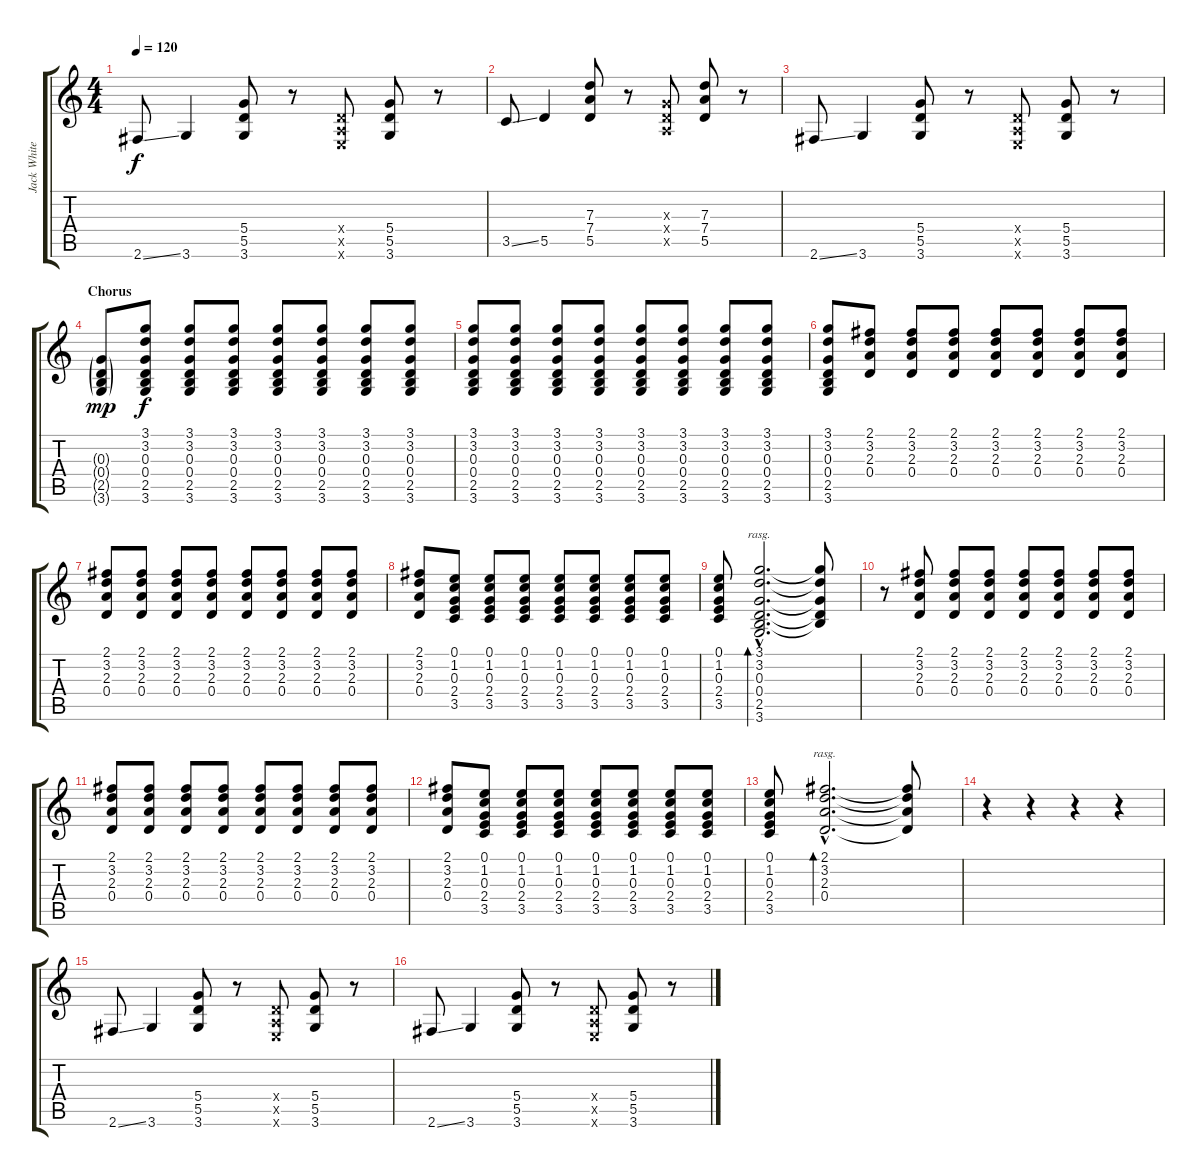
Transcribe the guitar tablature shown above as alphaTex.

\track ("Jack White" "Jack White") {instrument acousticguitarsteel}
\staff {score tabs}
\tuning (E4 B3 G3 D3 A2 E2) {hide}
\ts (4 4)
\tempo 120
\clef g2
\ks c
2.6{ss}.8{dy f} 3.6.4 (5.4 5.5 3.6).8 r.8 (0.4{x} 0.5{x} 0.6{x}).8 (5.4 5.5 3.6).8 r.8 |
3.5{ss}.8 5.5.4 (7.3 7.4 5.5).8 r.8 (0.3{x} 0.4{x} 0.5{x}).8 (7.3 7.4 5.5).8 r.8 |
2.6{ss}.8 3.6.4 (5.4 5.5 3.6).8 r.8 (0.4{x} 0.5{x} 0.6{x}).8 (5.4 5.5 3.6).8 r.8 |
\section ("" "Chorus")
(0.3{g} 0.4{g} 2.5{g} 3.6{g}).8{dy mp} (3.1 3.2 0.3 0.4 2.5 3.6).8{dy f} (3.1 3.2 0.3 0.4 2.5 3.6).8 (3.1 3.2 0.3 0.4 2.5 3.6).8 (3.1 3.2 0.3 0.4 2.5 3.6).8 (3.1 3.2 0.3 0.4 2.5 3.6).8 (3.1 3.2 0.3 0.4 2.5 3.6).8 (3.1 3.2 0.3 0.4 2.5 3.6).8 |
(3.1 3.2 0.3 0.4 2.5 3.6).8 (3.1 3.2 0.3 0.4 2.5 3.6).8 (3.1 3.2 0.3 0.4 2.5 3.6).8 (3.1 3.2 0.3 0.4 2.5 3.6).8 (3.1 3.2 0.3 0.4 2.5 3.6).8 (3.1 3.2 0.3 0.4 2.5 3.6).8 (3.1 3.2 0.3 0.4 2.5 3.6).8 (3.1 3.2 0.3 0.4 2.5 3.6).8 |
(3.1 3.2 0.3 0.4 2.5 3.6).8 (2.1 3.2 2.3 0.4).8 (2.1 3.2 2.3 0.4).8 (2.1 3.2 2.3 0.4).8 (2.1 3.2 2.3 0.4).8 (2.1 3.2 2.3 0.4).8 (2.1 3.2 2.3 0.4).8 (2.1 3.2 2.3 0.4).8 |
(2.1 3.2 2.3 0.4).8 (2.1 3.2 2.3 0.4).8 (2.1 3.2 2.3 0.4).8 (2.1 3.2 2.3 0.4).8 (2.1 3.2 2.3 0.4).8 (2.1 3.2 2.3 0.4).8 (2.1 3.2 2.3 0.4).8 (2.1 3.2 2.3 0.4).8 |
(2.1 3.2 2.3 0.4).8 (0.1 1.2 0.3 2.4 3.5).8 (0.1 1.2 0.3 2.4 3.5).8 (0.1 1.2 0.3 2.4 3.5).8 (0.1 1.2 0.3 2.4 3.5).8 (0.1 1.2 0.3 2.4 3.5).8 (0.1 1.2 0.3 2.4 3.5).8 (0.1 1.2 0.3 2.4 3.5).8 |
(0.1 1.2 0.3 2.4 3.5).8 (3.1{hac} 3.2{hac} 0.3{hac} 0.4{hac} 2.5{hac} 3.6{hac}).2{d bd 60 rasg ii} (3.1{t} 3.2{t} 0.3{t} 0.4{t} 2.5{t}).8 |
r.8 (2.1 3.2 2.3 0.4).8 (2.1 3.2 2.3 0.4).8 (2.1 3.2 2.3 0.4).8 (2.1 3.2 2.3 0.4).8 (2.1 3.2 2.3 0.4).8 (2.1 3.2 2.3 0.4).8 (2.1 3.2 2.3 0.4).8 |
(2.1 3.2 2.3 0.4).8 (2.1 3.2 2.3 0.4).8 (2.1 3.2 2.3 0.4).8 (2.1 3.2 2.3 0.4).8 (2.1 3.2 2.3 0.4).8 (2.1 3.2 2.3 0.4).8 (2.1 3.2 2.3 0.4).8 (2.1 3.2 2.3 0.4).8 |
(2.1 3.2 2.3 0.4).8 (0.1 1.2 0.3 2.4 3.5).8 (0.1 1.2 0.3 2.4 3.5).8 (0.1 1.2 0.3 2.4 3.5).8 (0.1 1.2 0.3 2.4 3.5).8 (0.1 1.2 0.3 2.4 3.5).8 (0.1 1.2 0.3 2.4 3.5).8 (0.1 1.2 0.3 2.4 3.5).8 |
(0.1 1.2 0.3 2.4 3.5).8 (2.1{hac} 3.2{hac} 2.3{hac} 0.4{hac}).2{d bd 30 rasg ii} (2.1{t} 3.2{t} 2.3{t} 0.4{t}).8 |
r.4 r.4 r.4 r.4 |
2.6{ss}.8 3.6.4 (5.4 5.5 3.6).8 r.8 (0.4{x} 0.5{x} 0.6{x}).8 (5.4 5.5 3.6).8 r.8 |
2.6{ss}.8 3.6.4 (5.4 5.5 3.6).8 r.8 (0.4{x} 0.5{x} 0.6{x}).8 (5.4 5.5 3.6).8 r.8
